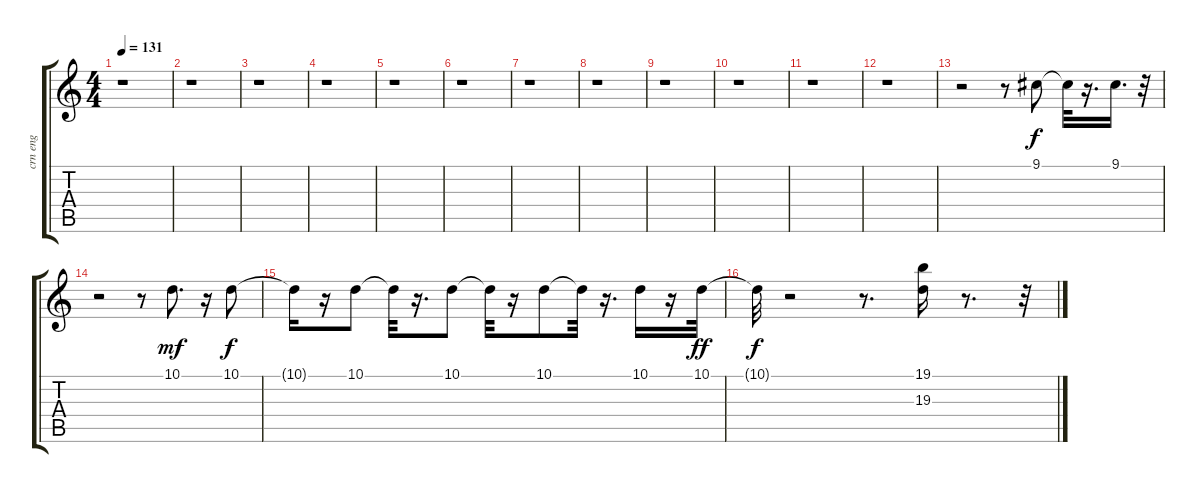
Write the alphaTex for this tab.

\track ("crn eng" "crn eng") {instrument englishhorn}
\staff {score tabs}
\tuning (E4 B3 G3 D3 A2 E2) {hide}
\ts (4 4)
\tempo 131
\clef g2
\ks c
r.1{dy f} |
r.1 |
r.1 |
r.1 |
r.1 |
r.1 |
r.1 |
r.1 |
r.1 |
r.1 |
r.1 |
r.1 |
r.2 r.8 9.1.8 9.1{t}.32 r.16{d} 9.1.16{d} r.32 |
r.2 r.8 10.1.8{d dy mf} r.16 10.1.8{dy f} |
10.1{t}.16 r.16 10.1.8 10.1{t}.32 r.16{d} 10.1.8 10.1{t}.32 r.16 10.1.8 10.1{t}.32 r.16{d} 10.1.16 r.16 10.1.32{dy ff} |
10.1{t}.32{dy f} r.2 r.8{d} (19.1 19.3).16 r.8{d} r.32
